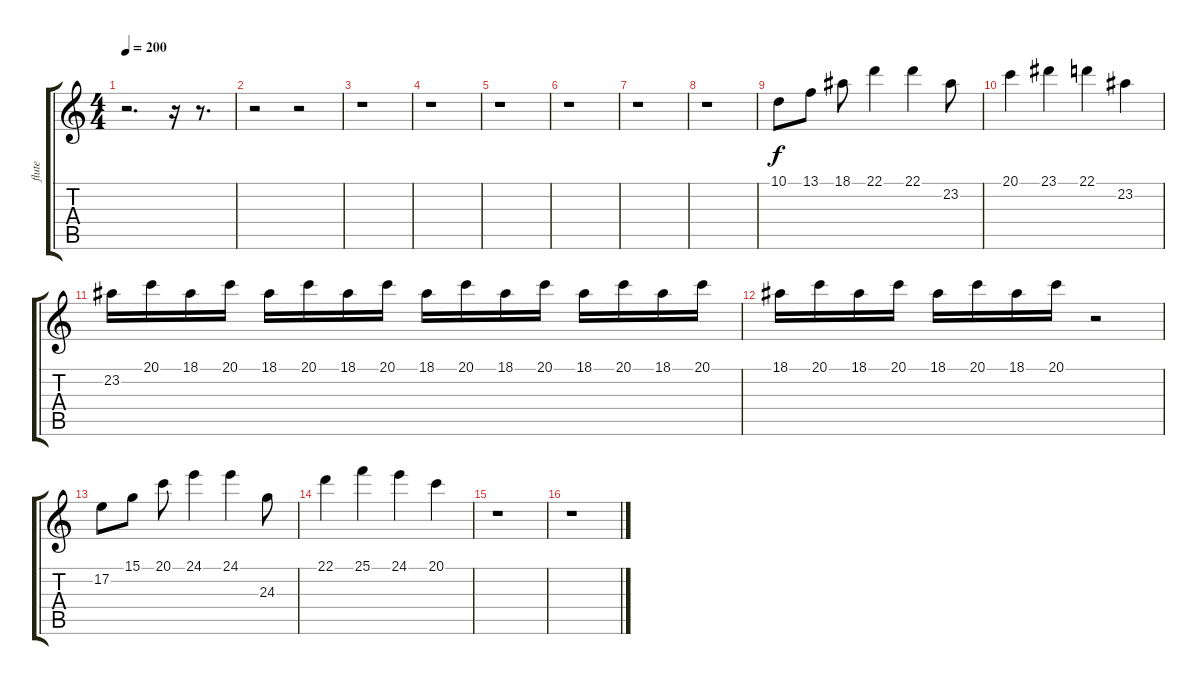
\track ("flute               " "flute     ") {instrument piccolo}
\staff {score tabs}
\tuning (E4 B3 G3 D3 A2 E2) {hide}
\ts (4 4)
\tempo 200
\clef g2
\ks c
r.2{d dy fff} r.16 r.8{d} |
r.2 r.2 |
r.1 |
r.1 |
r.1 |
r.1 |
r.1 |
r.1 |
10.1.8{dy f} 13.1.8 18.1.8 22.1.4 22.1.4 23.2.8 |
20.1.4 23.1.4 22.1.4 23.2.4 |
23.2.16 20.1.16 18.1.16 20.1.16 18.1.16 20.1.16 18.1.16 20.1.16 18.1.16 20.1.16 18.1.16 20.1.16 18.1.16 20.1.16 18.1.16 20.1.16 |
18.1.16 20.1.16 18.1.16 20.1.16 18.1.16 20.1.16 18.1.16 20.1.16 r.2 |
17.2.8 15.1.8 20.1.8 24.1.4 24.1.4 24.3.8 |
22.1.4 25.1.4 24.1.4 20.1.4 |
r.1 |
r.1
